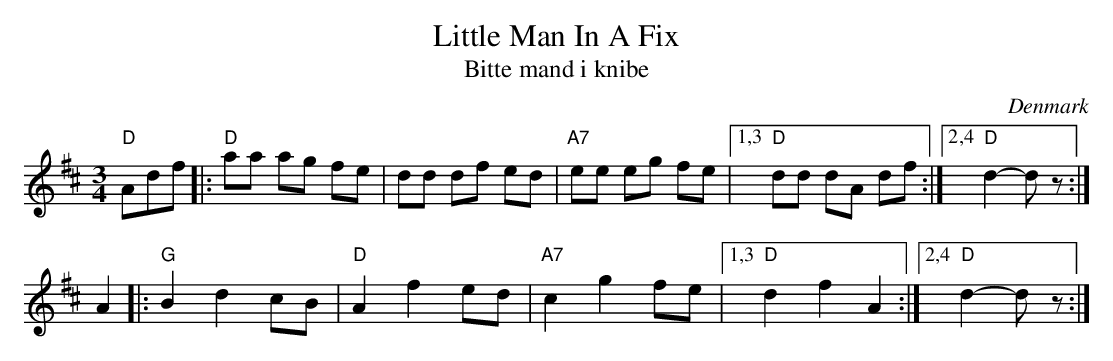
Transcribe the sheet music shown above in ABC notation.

X:1
T: Little Man In A Fix
T: Bitte mand i knibe
O: Denmark
M: 3/4
L: 1/8
K: D
"D"Adf |: "D"aa ag fe | dd df ed | "A7"ee eg fe |1,3 "D"dd dA df :|2,4 "D"d2- dz :|
A2 |: "G"B2 d2 cB | "D"A2 f2 ed | "A7"c2 g2 fe |1,3 "D"d2 f2 A2 :|2,4 "D"d2- dz :|
